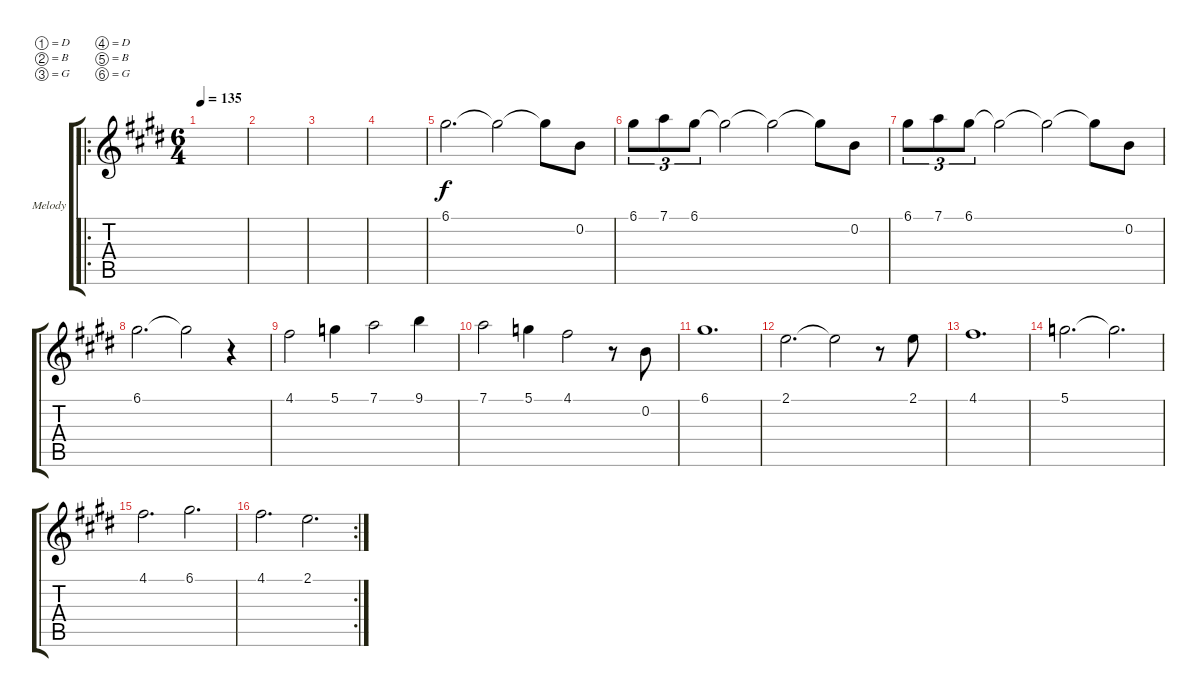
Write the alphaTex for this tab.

\defaultSystemsLayout 4
\bracketExtendMode groupsimilarinstruments
\firstSystemTrackNameOrientation horizontal
\otherSystemsTrackNameOrientation horizontal
\track ("Melody" "Melody") {instrument acousticguitarsteel}
\staff {score tabs}
\tuning (D4 B3 G3 D3 B2 G2)
\ro
\ts (6 4)
\tempo 135
\clef g2
\scale
0.565836
\ks e
|
\scale
0.217082 |
\scale
0.217082 |
\scale
0.333333 |
\scale
0.333333 6.1.2{d} 6.1{t}.2 6.1{t}.8 0.2.8 |
\scale
0.333333 6.1.8{tu (3 2)} 7.1.8{tu (3 2)} 6.1.8{tu (3 2)} 6.1{t}.2 6.1{t}.2 6.1{t}.8 0.2.8 |
\scale
0.333333 6.1.8{tu (3 2)} 7.1.8{tu (3 2)} 6.1.8{tu (3 2)} 6.1{t}.2 6.1{t}.2 6.1{t}.8 0.2.8 |
\scale
0.333333 6.1.2{d} 6.1{t}.2 r.4 |
\scale
0.333333 4.1.2 5.1.4 7.1.2 9.1.4 |
\scale
0.333333 7.1.2 5.1.4 4.1.2 r.8 0.2.8 |
\scale
0.333333 6.1.1{d} |
\scale
0.333333 2.1.2{d} 2.1{t}.2 r.8 2.1.8 |
\scale
0.333333 4.1.1{d} |
\scale
0.333333 5.1.2{d} 5.1{t}.2{d} |
\scale
0.333333 4.1.2{d} 6.1.2{d} |
\rc 2
4.1.2{d} 2.1.2{d}
